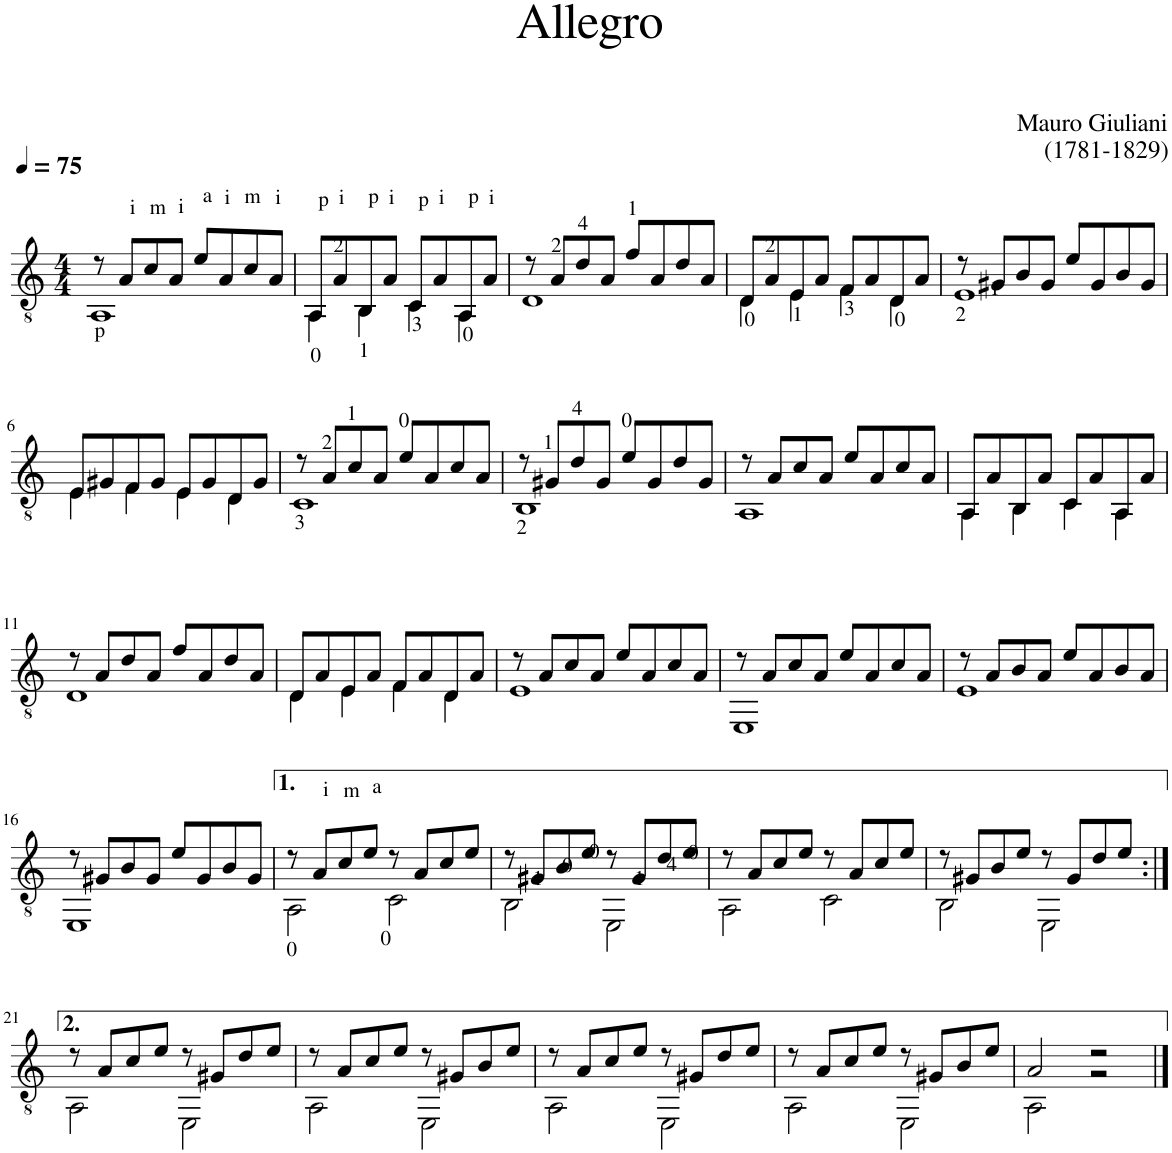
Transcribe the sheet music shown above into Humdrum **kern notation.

**kern
*part1
*staff1
*I"Acoustic Guitar
*I'Guit.
*clefGv2
*k[]
*M4/4
*MM75
=1
*^
!LO:TX:b:t=p	!
8r	1AA
!LO:TX:a:t=i	!
8A/L	.
!LO:TX:a:t=m	!
8c/	.
!LO:TX:a:t=i	!
8A/J	.
!LO:TX:a:t=a	!
8e/L	.
!LO:TX:a:t=i	!
8A/	.
!LO:TX:a:t=m	!
8c/	.
!LO:TX:a:t=i	!
8A/J	.
=2	=2
!LO:TX:a:t=p	!
!LO:TX:b:t=0	!
8AA/L	4AA\
!LO:TX:a:t=2	!
!LO:TX:a:t=i	!
8A/	.
!LO:TX:b:t=1	!
!LO:TX:a:t=p	!
8BB/	4BB\
!LO:TX:a:t=i	!
8A/J	.
!LO:TX:b:t=3	!
!LO:TX:a:t=p	!
8C/L	4C\
!LO:TX:a:t=i	!
8A/	.
!LO:TX:b:t=0	!
!LO:TX:a:t=p	!
8AA/	4AA\
!LO:TX:a:t=i	!
8A/J	.
=3	=3
8r	1D
!LO:TX:a:t=2	!
8A/L	.
!LO:TX:a:t=4	!
8d/	.
8A/J	.
!LO:TX:a:t=1	!
8f/L	.
8A/	.
8d/	.
8A/J	.
=4	=4
!LO:TX:b:t=0	!
8D/L	4D\
!LO:TX:a:t=2	!
8A/	.
!LO:TX:b:t=1	!
8E/	4E\
8A/J	.
!LO:TX:b:t=3	!
8F/L	4F\
8A/	.
!LO:TX:b:t=0	!
8D/	4D\
8A/J	.
=5	=5
!LO:TX:b:t=2	!
8r	1E
!LO:TX:a:t=1	!
8G#X/L	.
8B/	.
8G#/J	.
8e/L	.
8G#/	.
8B/	.
8G#/J	.
!!LO:LB:g=z	!!
=6	=6
8E/L	4E\
8G#X/	.
8F/	4F\
8G#/J	.
8E/L	4E\
8G#/	.
8D/	4D\
8G#/J	.
=7	=7
!LO:TX:b:t=3	!
8r	1C
!LO:TX:a:t=2	!
8A/L	.
!LO:TX:a:t=1	!
8c/	.
8A/J	.
!LO:TX:a:t=0	!
8e/L	.
8A/	.
8c/	.
8A/J	.
=8	=8
!LO:TX:b:t=2	!
8r	1BB
!LO:TX:a:t=1	!
8G#X/L	.
!LO:TX:a:t=4	!
8d/	.
8G#/J	.
!LO:TX:a:t=0	!
8e/L	.
8G#/	.
8d/	.
8G#/J	.
=9	=9
8r	1AA
8A/L	.
8c/	.
8A/J	.
8e/L	.
8A/	.
8c/	.
8A/J	.
=10	=10
8AA/L	4AA\
8A/	.
8BB/	4BB\
8A/J	.
8C/L	4C\
8A/	.
8AA/	4AA\
8A/J	.
!!LO:LB:g=z	!!
=11	=11
8r	1D
8A/L	.
8d/	.
8A/J	.
8f/L	.
8A/	.
8d/	.
8A/J	.
=12	=12
8D/L	4D\
8A/	.
8E/	4E\
8A/J	.
8F/L	4F\
8A/	.
8D/	4D\
8A/J	.
=13	=13
8r	1E
8A/L	.
8c/	.
8A/J	.
8e/L	.
8A/	.
8c/	.
8A/J	.
=14	=14
8r	1EE
8A/L	.
8c/	.
8A/J	.
8e/L	.
8A/	.
8c/	.
8A/J	.
=15	=15
8r	1E
8A/L	.
8B/	.
8A/J	.
8e/L	.
8A/	.
8B/	.
8A/J	.
!!LO:LB:g=z	!!
=16	=16
8r	1EE
8G#X/L	.
8B/	.
8G#/J	.
8e/L	.
8G#/	.
8B/	.
8G#/J	.
=17	=17
!LO:TX:b:t=0	!
8r	2AA\
!LO:TX:a:t=i	!
8A/L	.
!LO:TX:a:t=m	!
8c/	.
!LO:TX:a:t=a	!
8e/J	.
!LO:TX:b:t=0	!
8r	2C\
8A/L	.
8c/	.
8e/J	.
=18	=18
8r	2BB\
!LO:TX:a:t=1	!
8G#X/L	.
!LO:TX:a:t=0	!
8B/	.
!LO:TX:a:t=0	!
8e/J	.
8r	2EE\
!LO:TX:a:t=1	!
8G#/L	.
!LO:TX:a:t=4	!
8d/	.
!LO:TX:a:t=0	!
8e/J	.
=19	=19
8r	2AA\
8A/L	.
8c/	.
8e/J	.
8r	2C\
8A/L	.
8c/	.
8e/J	.
=20	=20
8r	2BB\
8G#X/L	.
8B/	.
8e/J	.
8r	2EE\
8G#/L	.
8d/	.
8e/J	.
!!LO:LB:g=z	!!
=21:|!	=21:|!
8r	2AA\
8A/L	.
8c/	.
8e/J	.
8r	2EE\
8G#X/L	.
8d/	.
8e/J	.
=22	=22
8r	2AA\
8A/L	.
8c/	.
8e/J	.
8r	2EE\
8G#X/L	.
8B/	.
8e/J	.
=23	=23
8r	2AA\
8A/L	.
8c/	.
8e/J	.
8r	2EE\
8G#X/L	.
8d/	.
8e/J	.
=24	=24
8r	2AA\
8A/L	.
8c/	.
8e/J	.
8r	2EE\
8G#X/L	.
8B/	.
8e/J	.
=25	=25
2A/	2AA\
2r	2r
*v	*v
==
*-
